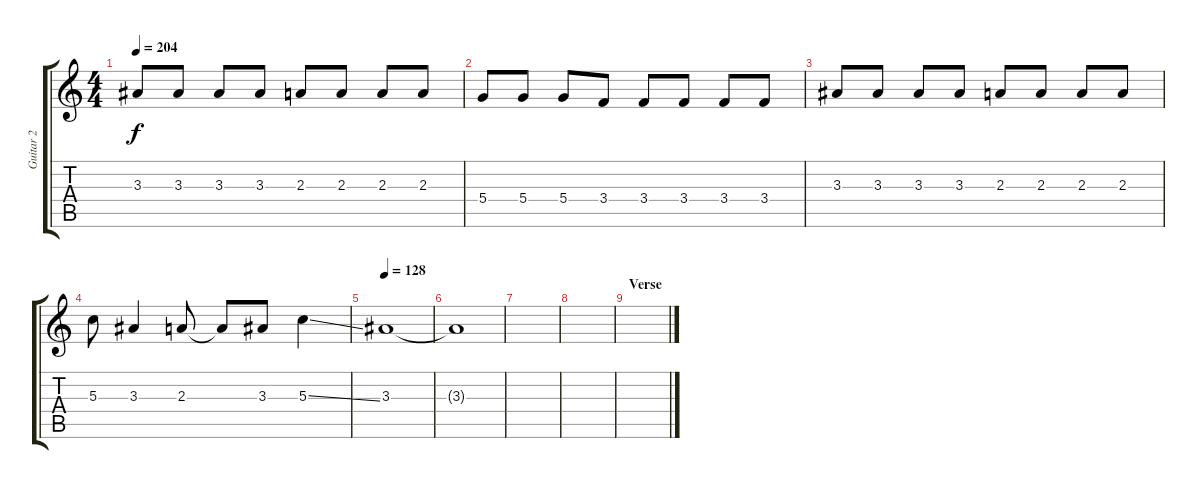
\track ("Guitar 2" "Guitar 2") {instrument distortionguitar}
\staff {score tabs}
\tuning (E4 B3 G3 D3 A2 E2) {hide}
\ts (4 4)
\tempo 204
\clef g2
\ks c
3.3.8{dy f} 3.3.8 3.3.8 3.3.8 2.3.8 2.3.8 2.3.8 2.3.8 |
5.4.8 5.4.8 5.4.8 3.4.8 3.4.8 3.4.8 3.4.8 3.4.8 |
3.3.8 3.3.8 3.3.8 3.3.8 2.3.8 2.3.8 2.3.8 2.3.8 |
5.3.8 3.3.4 2.3.8 2.3{t}.8 3.3.8 5.3{ss}.4 |
\tempo 128
3.3.1 |
3.3{t}.1 |
|
|
\section ("" "Verse")
